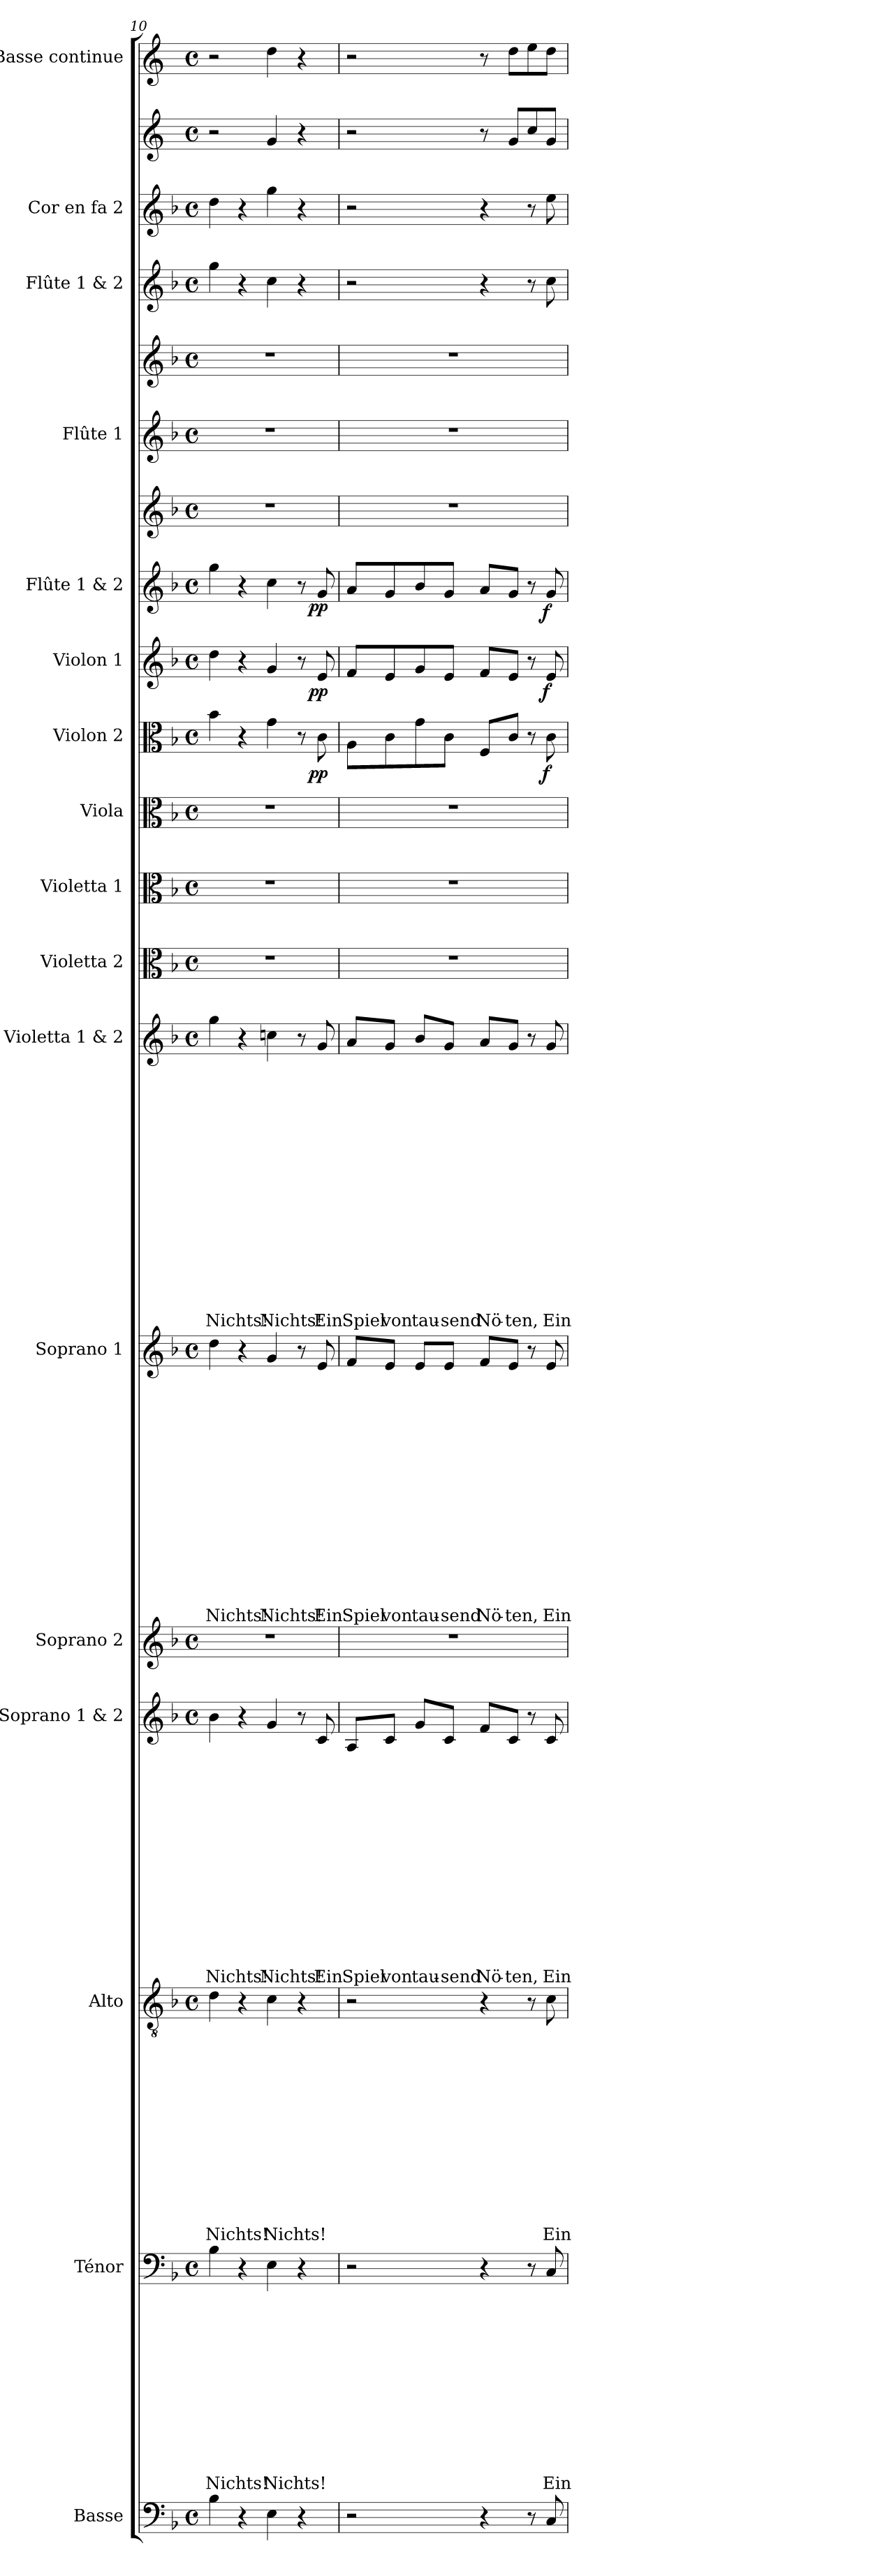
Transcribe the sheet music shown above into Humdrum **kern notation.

**kern	**kern	**text	**text	**text	**text	**text	**text	**text	**text	**text	**text	**text	**text	**kern	**text	**text	**text	**text	**text	**text	**text	**text	**text	**text	**text	**text	**text	**kern	**text	**text	**text	**text	**text	**text	**text	**text	**text	**text	**text	**text	**text	**text	**kern	**kern	**text	**text	**text	**text	**text	**text	**text	**text	**text	**text	**text	**text	**text	**text	**text	**kern	**text	**text	**text	**text	**text	**text	**text	**text	**text	**text	**text	**text	**text	**text	**text	**text	**kern	**kern	**kern	**kern	**dynam	**kern	**dynam	**kern	**kern	**dynam	**kern	**kern	**kern	**kern	**kern	**kern
*part17	*part16	*part16	*part16	*part16	*part16	*part16	*part16	*part16	*part16	*part16	*part16	*part16	*part16	*part15	*part15	*part15	*part15	*part15	*part15	*part15	*part15	*part15	*part15	*part15	*part15	*part15	*part15	*part14	*part14	*part14	*part14	*part14	*part14	*part14	*part14	*part14	*part14	*part14	*part14	*part14	*part14	*part14	*part13	*part12	*part12	*part12	*part12	*part12	*part12	*part12	*part12	*part12	*part12	*part12	*part12	*part12	*part12	*part12	*part12	*part11	*part11	*part11	*part11	*part11	*part11	*part11	*part11	*part11	*part11	*part11	*part11	*part11	*part11	*part11	*part11	*part11	*part10	*part9	*part8	*part7	*part7	*part6	*part6	*part5	*part5	*part5	*part4	*part4	*part3	*part2	*part2	*part1
*staff20	*staff19	*staff19	*staff19	*staff19	*staff19	*staff19	*staff19	*staff19	*staff19	*staff19	*staff19	*staff19	*staff19	*staff18	*staff18	*staff18	*staff18	*staff18	*staff18	*staff18	*staff18	*staff18	*staff18	*staff18	*staff18	*staff18	*staff18	*staff17	*staff17	*staff17	*staff17	*staff17	*staff17	*staff17	*staff17	*staff17	*staff17	*staff17	*staff17	*staff17	*staff17	*staff17	*staff16	*staff15	*staff15	*staff15	*staff15	*staff15	*staff15	*staff15	*staff15	*staff15	*staff15	*staff15	*staff15	*staff15	*staff15	*staff15	*staff15	*staff14	*staff14	*staff14	*staff14	*staff14	*staff14	*staff14	*staff14	*staff14	*staff14	*staff14	*staff14	*staff14	*staff14	*staff14	*staff14	*staff14	*staff13	*staff12	*staff11	*staff10	*staff10	*staff9	*staff9	*staff8	*staff7	*staff7/8	*staff6	*staff5	*staff4	*staff3	*staff2	*staff1
*I"Basse	*I"Ténor	*	*	*	*	*	*	*	*	*	*	*	*	*I"Alto	*	*	*	*	*	*	*	*	*	*	*	*	*	*I"Soprano 1 & 2	*	*	*	*	*	*	*	*	*	*	*	*	*	*	*I"Soprano 2	*I"Soprano 1	*	*	*	*	*	*	*	*	*	*	*	*	*	*	*	*I"Violetta 1 & 2	*	*	*	*	*	*	*	*	*	*	*	*	*	*	*	*	*I"Violetta 2	*I"Violetta 1	*I"Viola	*I"Violon 2	*	*I"Violon 1	*	*I"Flûte 1 & 2	*	*	*I"Flûte 1	*	*I"Flûte 1 & 2	*I"Cor en fa 2	*	*I"Basse continue
*I'Bas	*I'T	*	*	*	*	*	*	*	*	*	*	*	*	*I'A	*	*	*	*	*	*	*	*	*	*	*	*	*	*I'Pno	*	*	*	*	*	*	*	*	*	*	*	*	*	*	*I'S 2	*I'S 1	*	*	*	*	*	*	*	*	*	*	*	*	*	*	*	*	*	*	*	*	*	*	*	*	*	*	*	*	*	*	*	*	*I'Vta 2	*I'Vta 1	*I'Vla	*I'Vln 2	*	*I'Vln 1	*	*I'Vln 1	*	*	*I'Fl 1	*	*	*I'Cor 2	*	*I'BC
*clefF4	*clefF4	*	*	*	*	*	*	*	*	*	*	*	*	*clefGv2	*	*	*	*	*	*	*	*	*	*	*	*	*	*clefG2	*	*	*	*	*	*	*	*	*	*	*	*	*	*	*clefG2	*clefG2	*	*	*	*	*	*	*	*	*	*	*	*	*	*	*	*clefG2	*	*	*	*	*	*	*	*	*	*	*	*	*	*	*	*	*clefC3	*clefC3	*clefC3	*clefC3	*	*clefG2	*	*clefG2	*clefG2	*	*clefG2	*clefG2	*clefG2	*clefG2	*clefG2	*clefG2
*ITrd7c12	*	*	*	*	*	*	*	*	*	*	*	*	*	*	*	*	*	*	*	*	*	*	*	*	*	*	*	*	*	*	*	*	*	*	*	*	*	*	*	*	*	*	*	*	*	*	*	*	*	*	*	*	*	*	*	*	*	*	*	*	*	*	*	*	*	*	*	*	*	*	*	*	*	*	*	*	*	*	*	*	*	*	*	*	*	*	*	*	*	*	*ITrd4c7	*ITrd4c7
*k[b-]	*k[b-]	*	*	*	*	*	*	*	*	*	*	*	*	*k[b-]	*	*	*	*	*	*	*	*	*	*	*	*	*	*k[b-]	*	*	*	*	*	*	*	*	*	*	*	*	*	*	*k[b-]	*k[b-]	*	*	*	*	*	*	*	*	*	*	*	*	*	*	*	*k[b-]	*	*	*	*	*	*	*	*	*	*	*	*	*	*	*	*	*k[b-]	*k[b-]	*k[b-]	*k[b-]	*	*k[b-]	*	*k[b-]	*k[b-]	*	*k[b-]	*k[b-]	*k[b-]	*k[b-]	*k[b-]	*k[b-]
*F:	*F:	*	*	*	*	*	*	*	*	*	*	*	*	*F:	*	*	*	*	*	*	*	*	*	*	*	*	*	*F:	*	*	*	*	*	*	*	*	*	*	*	*	*	*	*F:	*F:	*	*	*	*	*	*	*	*	*	*	*	*	*	*	*	*F:	*	*	*	*	*	*	*	*	*	*	*	*	*	*	*	*	*F:	*F:	*F:	*F:	*	*F:	*	*F:	*F:	*	*F:	*F:	*F:	*F:	*F:	*F:
*M4/4	*M4/4	*	*	*	*	*	*	*	*	*	*	*	*	*M4/4	*	*	*	*	*	*	*	*	*	*	*	*	*	*M4/4	*	*	*	*	*	*	*	*	*	*	*	*	*	*	*M4/4	*M4/4	*	*	*	*	*	*	*	*	*	*	*	*	*	*	*	*M4/4	*	*	*	*	*	*	*	*	*	*	*	*	*	*	*	*	*M4/4	*M4/4	*M4/4	*M4/4	*	*M4/4	*	*M4/4	*M4/4	*	*M4/4	*M4/4	*M4/4	*M4/4	*M4/4	*M4/4
*met(c)	*met(c)	*	*	*	*	*	*	*	*	*	*	*	*	*met(c)	*	*	*	*	*	*	*	*	*	*	*	*	*	*met(c)	*	*	*	*	*	*	*	*	*	*	*	*	*	*	*met(c)	*met(c)	*	*	*	*	*	*	*	*	*	*	*	*	*	*	*	*met(c)	*	*	*	*	*	*	*	*	*	*	*	*	*	*	*	*	*met(c)	*met(c)	*met(c)	*met(c)	*	*met(c)	*	*met(c)	*met(c)	*	*met(c)	*met(c)	*met(c)	*met(c)	*met(c)	*met(c)
=10	=10	=10	=10	=10	=10	=10	=10	=10	=10	=10	=10	=10	=10	=10	=10	=10	=10	=10	=10	=10	=10	=10	=10	=10	=10	=10	=10	=10	=10	=10	=10	=10	=10	=10	=10	=10	=10	=10	=10	=10	=10	=10	=10	=10	=10	=10	=10	=10	=10	=10	=10	=10	=10	=10	=10	=10	=10	=10	=10	=10	=10	=10	=10	=10	=10	=10	=10	=10	=10	=10	=10	=10	=10	=10	=10	=10	=10	=10	=10	=10	=10	=10	=10	=10	=10	=10	=10	=10	=10	=10	=10	=10
4BB-\	4B-\	.	.	.	.	.	.	.	.	.	.	.	Nichts!	4d\	.	.	.	.	.	.	.	.	.	.	.	.	Nichts!	4b-\	.	.	.	.	.	.	.	.	.	.	.	.	.	Nichts!	1r	4dd\	.	.	.	.	.	.	.	.	.	.	.	.	.	.	Nichts!	4gg\	.	.	.	.	.	.	.	.	.	.	.	.	.	.	.	Nichts!	1r	1r	1r	4b-\	.	4dd\	.	4gg\	1r	.	1r	1r	4gg\	4dd\	2r	2r
4r	4r	.	.	.	.	.	.	.	.	.	.	.	.	4r	.	.	.	.	.	.	.	.	.	.	.	.	.	4r	.	.	.	.	.	.	.	.	.	.	.	.	.	.	.	4r	.	.	.	.	.	.	.	.	.	.	.	.	.	.	.	4r	.	.	.	.	.	.	.	.	.	.	.	.	.	.	.	.	.	.	.	4r	.	4r	.	4r	.	.	.	.	4r	4r	.	.
4EE\	4E\	.	.	.	.	.	.	.	.	.	.	.	Nichts!	4c\	.	.	.	.	.	.	.	.	.	.	.	.	Nichts!	4g/	.	.	.	.	.	.	.	.	.	.	.	.	.	Nichts!	.	4g/	.	.	.	.	.	.	.	.	.	.	.	.	.	.	Nichts!	4ccni\	.	.	.	.	.	.	.	.	.	.	.	.	.	.	.	Nichts!	.	.	.	4g\	.	4g/	.	4cc\	.	.	.	.	4cc\	4gg\	4c/	4g\
4r	4r	.	.	.	.	.	.	.	.	.	.	.	.	4r	.	.	.	.	.	.	.	.	.	.	.	.	.	8r	.	.	.	.	.	.	.	.	.	.	.	.	.	.	.	8r	.	.	.	.	.	.	.	.	.	.	.	.	.	.	.	8r	.	.	.	.	.	.	.	.	.	.	.	.	.	.	.	.	.	.	.	8r	.	8r	.	8r	.	.	.	.	4r	4r	4r	4r
!	!	!	!	!	!	!	!	!	!	!	!	!	!	!	!	!	!	!	!	!	!	!	!	!	!	!	!	!	!	!	!	!	!	!	!	!	!	!	!	!	!	!	!	!	!	!	!	!	!	!	!	!	!	!	!	!	!	!	!	!	!	!	!	!	!	!	!	!	!	!	!	!	!	!	!	!	!	!	!	!	!LO:DY:b:cj	!	!LO:DY:b:cj	!	!	!LO:DY:b=2:cj	!	!	!	!	!	!
.	.	.	.	.	.	.	.	.	.	.	.	.	.	.	.	.	.	.	.	.	.	.	.	.	.	.	.	8c/	.	.	.	.	.	.	.	.	.	.	.	.	.	Ein	.	8e/	.	.	.	.	.	.	.	.	.	.	.	.	.	.	Ein	8g/	.	.	.	.	.	.	.	.	.	.	.	.	.	.	.	Ein	.	.	.	8c\	pp	8e/	pp	8g/	.	pp	.	.	.	.	.	.
=11	=11	=11	=11	=11	=11	=11	=11	=11	=11	=11	=11	=11	=11	=11	=11	=11	=11	=11	=11	=11	=11	=11	=11	=11	=11	=11	=11	=11	=11	=11	=11	=11	=11	=11	=11	=11	=11	=11	=11	=11	=11	=11	=11	=11	=11	=11	=11	=11	=11	=11	=11	=11	=11	=11	=11	=11	=11	=11	=11	=11	=11	=11	=11	=11	=11	=11	=11	=11	=11	=11	=11	=11	=11	=11	=11	=11	=11	=11	=11	=11	=11	=11	=11	=11	=11	=11	=11	=11	=11	=11	=11	=11
2r	2r	.	.	.	.	.	.	.	.	.	.	.	.	2r	.	.	.	.	.	.	.	.	.	.	.	.	.	8A/L	.	.	.	.	.	.	.	.	.	.	.	.	.	Spiel	1r	8f/L	.	.	.	.	.	.	.	.	.	.	.	.	.	.	Spiel	8a/L	.	.	.	.	.	.	.	.	.	.	.	.	.	.	.	Spiel	1r	1r	1r	8A\L	.	8f/L	.	8a/L	1r	.	1r	1r	2r	2r	2r	2r
.	.	.	.	.	.	.	.	.	.	.	.	.	.	.	.	.	.	.	.	.	.	.	.	.	.	.	.	8c/J	.	.	.	.	.	.	.	.	.	.	.	.	.	von	.	8e/J	.	.	.	.	.	.	.	.	.	.	.	.	.	.	von	8g/J	.	.	.	.	.	.	.	.	.	.	.	.	.	.	.	von	.	.	.	8c\	.	8e/	.	8g/	.	.	.	.	.	.	.	.
.	.	.	.	.	.	.	.	.	.	.	.	.	.	.	.	.	.	.	.	.	.	.	.	.	.	.	.	8g/L	.	.	.	.	.	.	.	.	.	.	.	.	.	tau-	.	8e/L	.	.	.	.	.	.	.	.	.	.	.	.	.	.	tau-	8b-/L	.	.	.	.	.	.	.	.	.	.	.	.	.	.	.	tau-	.	.	.	8g\	.	8g/	.	8b-/	.	.	.	.	.	.	.	.
.	.	.	.	.	.	.	.	.	.	.	.	.	.	.	.	.	.	.	.	.	.	.	.	.	.	.	.	8c/J	.	.	.	.	.	.	.	.	.	.	.	.	.	-send	.	8e/J	.	.	.	.	.	.	.	.	.	.	.	.	.	.	-send	8g/J	.	.	.	.	.	.	.	.	.	.	.	.	.	.	.	-send	.	.	.	8c\J	.	8e/J	.	8g/J	.	.	.	.	.	.	.	.
4r	4r	.	.	.	.	.	.	.	.	.	.	.	.	4r	.	.	.	.	.	.	.	.	.	.	.	.	.	8f/L	.	.	.	.	.	.	.	.	.	.	.	.	.	Nö-	.	8f/L	.	.	.	.	.	.	.	.	.	.	.	.	.	.	Nö-	8a/L	.	.	.	.	.	.	.	.	.	.	.	.	.	.	.	Nö-	.	.	.	8F/L	.	8f/L	.	8a/L	.	.	.	.	4r	4r	8r	8r
.	.	.	.	.	.	.	.	.	.	.	.	.	.	.	.	.	.	.	.	.	.	.	.	.	.	.	.	8c/J	.	.	.	.	.	.	.	.	.	.	.	.	.	-ten,	.	8e/J	.	.	.	.	.	.	.	.	.	.	.	.	.	.	-ten,	8g/J	.	.	.	.	.	.	.	.	.	.	.	.	.	.	.	-ten,	.	.	.	8c/J	.	8e/J	.	8g/J	.	.	.	.	.	.	8c/L	8g\L
8r	8r	.	.	.	.	.	.	.	.	.	.	.	.	8r	.	.	.	.	.	.	.	.	.	.	.	.	.	8r	.	.	.	.	.	.	.	.	.	.	.	.	.	.	.	8r	.	.	.	.	.	.	.	.	.	.	.	.	.	.	.	8r	.	.	.	.	.	.	.	.	.	.	.	.	.	.	.	.	.	.	.	8r	.	8r	.	8r	.	.	.	.	8r	8r	8f/	8a\
!	!	!	!	!	!	!	!	!	!	!	!	!	!	!	!	!	!	!	!	!	!	!	!	!	!	!	!	!	!	!	!	!	!	!	!	!	!	!	!	!	!	!	!	!	!	!	!	!	!	!	!	!	!	!	!	!	!	!	!	!	!	!	!	!	!	!	!	!	!	!	!	!	!	!	!	!	!	!	!	!	!LO:DY:b:cj	!	!LO:DY:b:cj	!	!	!LO:DY:b=2:cj	!	!	!	!	!	!
8CC/	8C/	.	.	.	.	.	.	.	.	.	.	.	Ein	8c\	.	.	.	.	.	.	.	.	.	.	.	.	Ein	8c/	.	.	.	.	.	.	.	.	.	.	.	.	.	Ein	.	8e/	.	.	.	.	.	.	.	.	.	.	.	.	.	.	Ein	8g/	.	.	.	.	.	.	.	.	.	.	.	.	.	.	.	Ein	.	.	.	8c\	f	8e/	f	8g/	.	f	.	.	8cc\	8ee\	8c/J	8g\J
=	=	=	=	=	=	=	=	=	=	=	=	=	=	=	=	=	=	=	=	=	=	=	=	=	=	=	=	=	=	=	=	=	=	=	=	=	=	=	=	=	=	=	=	=	=	=	=	=	=	=	=	=	=	=	=	=	=	=	=	=	=	=	=	=	=	=	=	=	=	=	=	=	=	=	=	=	=	=	=	=	=	=	=	=	=	=	=	=	=	=	=	=
*-	*-	*-	*-	*-	*-	*-	*-	*-	*-	*-	*-	*-	*-	*-	*-	*-	*-	*-	*-	*-	*-	*-	*-	*-	*-	*-	*-	*-	*-	*-	*-	*-	*-	*-	*-	*-	*-	*-	*-	*-	*-	*-	*-	*-	*-	*-	*-	*-	*-	*-	*-	*-	*-	*-	*-	*-	*-	*-	*-	*-	*-	*-	*-	*-	*-	*-	*-	*-	*-	*-	*-	*-	*-	*-	*-	*-	*-	*-	*-	*-	*-	*-	*-	*-	*-	*-	*-	*-	*-	*-	*-	*-
